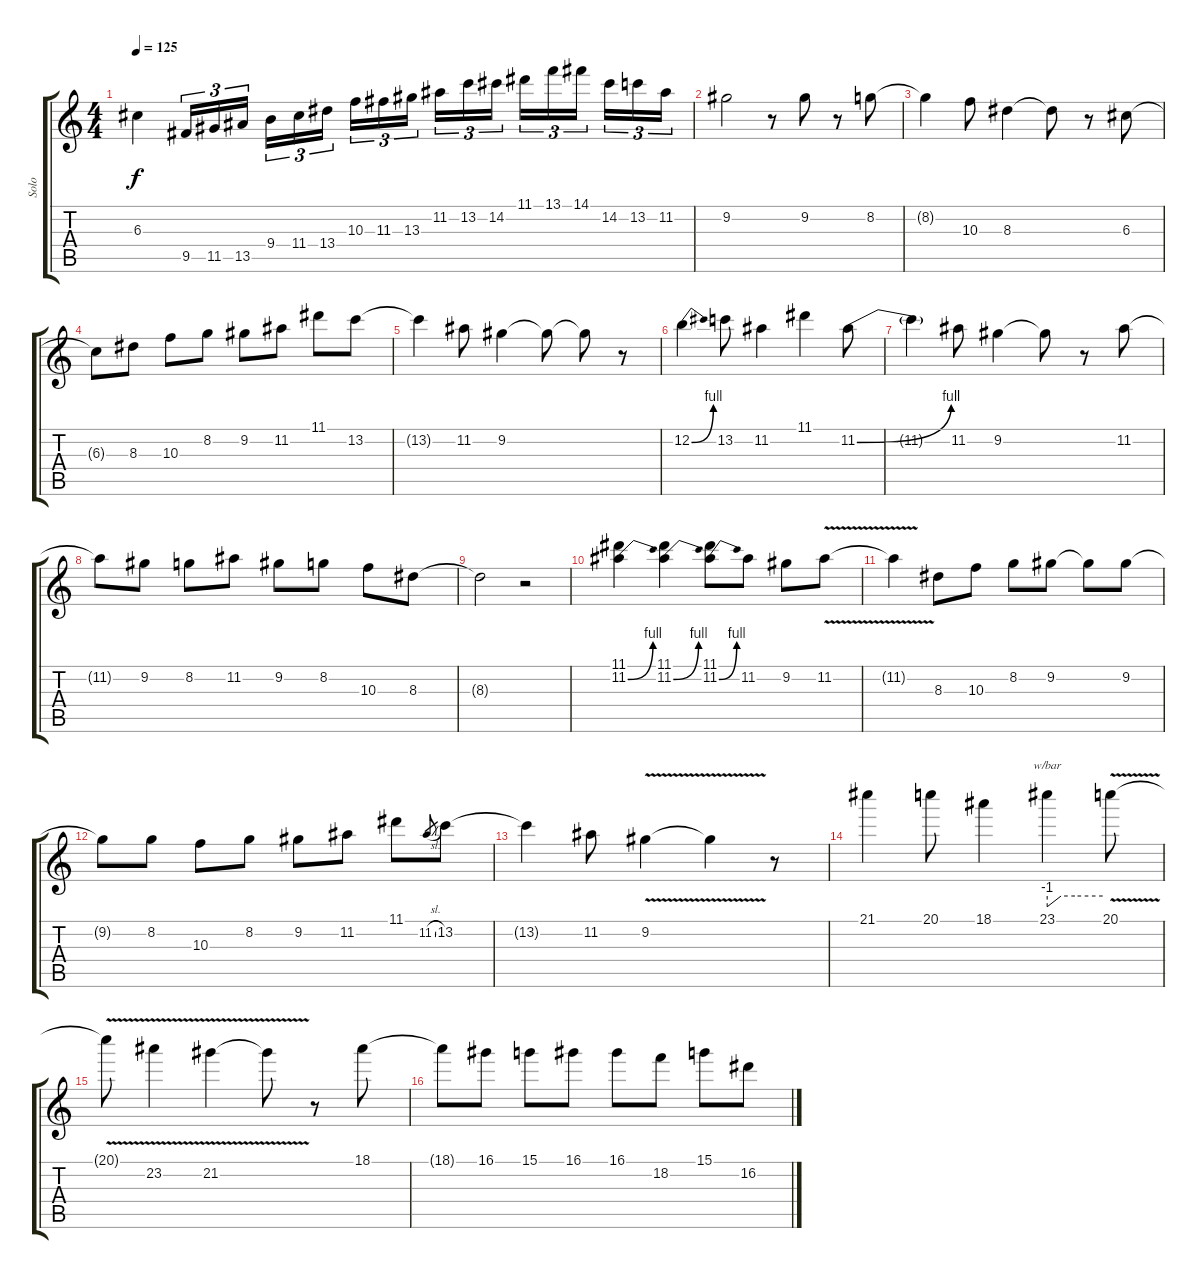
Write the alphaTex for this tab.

\track ("Solo" "Solo") {instrument overdrivenguitar}
\staff {score tabs}
\tuning (E4 B3 G3 D3 A2 E2) {hide}
\ts (4 4)
\tempo 125
\clef g2
\ks c
6.3{t}.4{dy f} 9.5.16{tu (3 2)} 11.5.16{tu (3 2)} 13.5.16{tu (3 2) beam splitsecondary} 9.4.16{tu (3 2)} 11.4.16{tu (3 2)} 13.4.16{tu (3 2)} 10.3.16{tu (3 2)} 11.3.16{tu (3 2)} 13.3.16{tu (3 2) beam splitsecondary} 11.2.16{tu (3 2)} 13.2.16{tu (3 2)} 14.2.16{tu (3 2)} 11.1.16{tu (3 2)} 13.1.16{tu (3 2)} 14.1.16{tu (3 2) beam splitsecondary} 14.2.16{tu (3 2)} 13.2.16{tu (3 2)} 11.2.16{tu (3 2)} |
9.2.2 r.8 9.2.8 r.8 8.2.8 |
8.2{t}.4 10.3.8 8.3.4 8.3{t}.8 r.8 6.3.8 |
6.3{t}.8 8.3.8 10.3.8 8.2.8 9.2.8 11.2.8 11.1.8 13.2.8 |
13.2{t}.4 11.2.8 9.2.4 9.2{t}.8 9.2{t}.8 r.8 |
12.2{be (bend 0 0 60 4)}.4 13.2.8 11.2.4 11.1.4 11.2{be (bend 0 0 60 4)}.8 |
11.2{t}.4 11.2.8 9.2.4 9.2{t}.8 r.8 11.2.8 |
11.2{t}.8 9.2.8 8.2.8 11.2.8 9.2.8 8.2.8 10.3.8 8.3.8 |
8.3{t}.2 r.2 |
(11.1 11.2{be (bend 0 0 60 4)}).4 (11.1 11.2{be (bend 0 0 60 4)}).4 (11.1 11.2{be (bend 0 0 60 4)}).8 11.2.8 9.2.8 11.2{v}.8 |
11.2{t}.4 8.3.8 10.3.8 8.2.8 9.2.8 9.2{t}.8 9.2.8 |
9.2{t}.8 8.2.8 10.3.8 8.2.8 9.2.8 11.2.8 11.1.8 11.2{sl}.8{gr} 13.2.8 |
13.2{t}.4 11.2.8 9.2{v}.4 9.2{t}.4 r.8 |
21.1.4 20.1.8 18.1.4 23.1.4{tbe (custom default 0 -4 15 0 30 0 60 0)} 20.1{v}.8 |
20.1{t}.8 23.2{v}.4 21.2{v}.4 21.2{t}.8 r.8 18.1.8 |
18.1{t}.8 16.1.8 15.1.8 16.1.8 16.1.8 18.2.8 15.1.8 16.2.8
